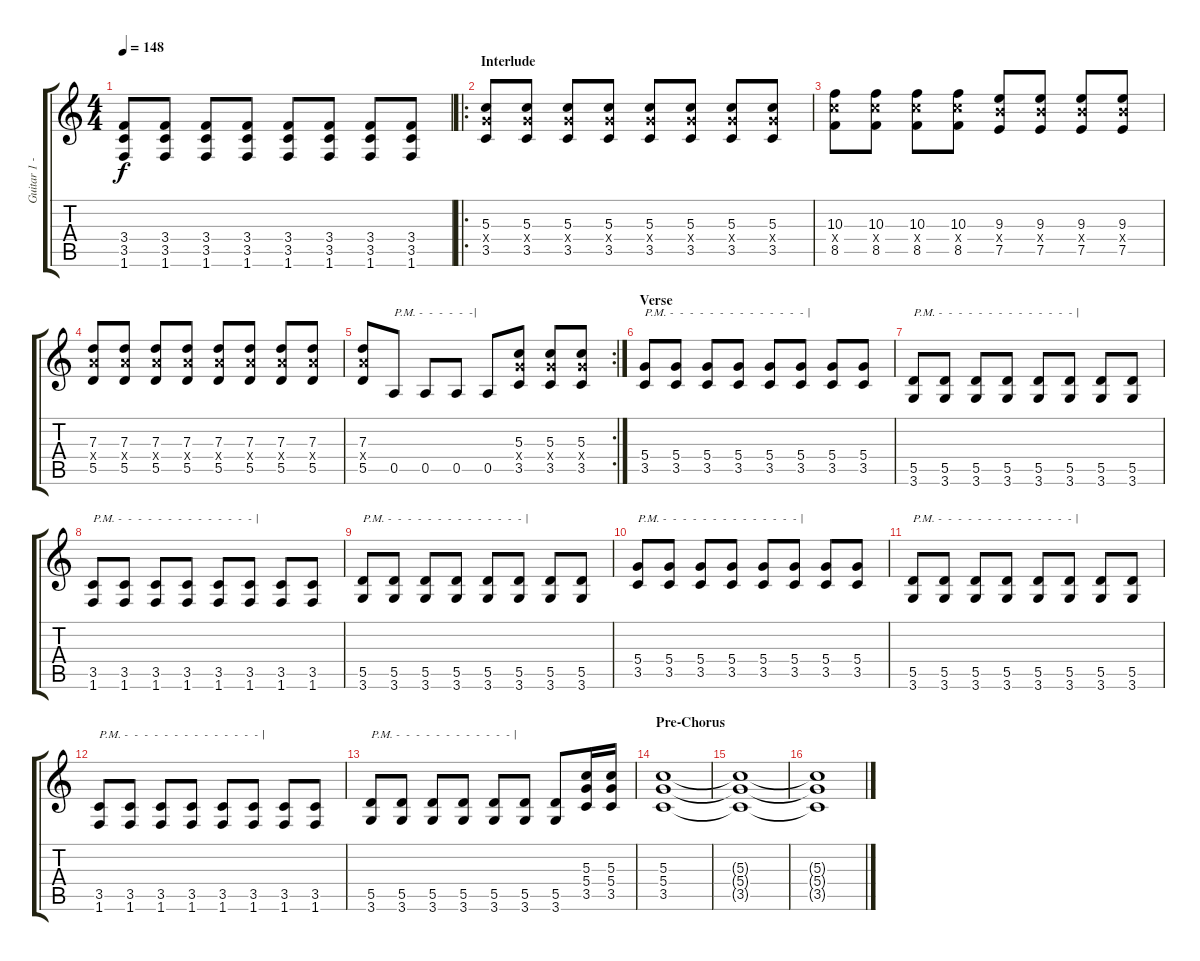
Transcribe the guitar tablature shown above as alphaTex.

\track ("Guitar 1 - Distortion" "Guitar 1 -") {instrument distortionguitar}
\staff {score tabs}
\tuning (E4 B3 G3 D3 A2 E2) {hide}
\ts (4 4)
\tempo 148
\clef g2
\ks c
(3.4 3.5 1.6).8{dy f} (3.4 3.5 1.6).8 (3.4 3.5 1.6).8 (3.4 3.5 1.6).8 (3.4 3.5 1.6).8 (3.4 3.5 1.6).8 (3.4 3.5 1.6).8 (3.4 3.5 1.6).8 |
\ro
\section ("" "Interlude")
(5.3 5.4{x} 3.5).8 (5.3 5.4{x} 3.5).8 (5.3 5.4{x} 3.5).8 (5.3 5.4{x} 3.5).8 (5.3 5.4{x} 3.5).8 (5.3 5.4{x} 3.5).8 (5.3 5.4{x} 3.5).8 (5.3 5.4{x} 3.5).8 |
(10.3 10.4{x} 8.5).8 (10.3 10.4{x} 8.5).8 (10.3 10.4{x} 8.5).8 (10.3 10.4{x} 8.5).8 (9.3 9.4{x} 7.5).8 (9.3 9.4{x} 7.5).8 (9.3 9.4{x} 7.5).8 (9.3 9.4{x} 7.5).8 |
(7.3 7.4{x} 5.5).8 (7.3 7.4{x} 5.5).8 (7.3 7.4{x} 5.5).8 (7.3 7.4{x} 5.5).8 (7.3 7.4{x} 5.5).8 (7.3 7.4{x} 5.5).8 (7.3 7.4{x} 5.5).8 (7.3 7.4{x} 5.5).8 |
\rc 2
(7.3 7.4{x} 5.5).8 0.5.8{txt "P.M. -  -  -  -  -  -|"} 0.5.8 0.5.8 0.5.8 (5.3 5.4{x} 3.5).8 (5.3 5.4{x} 3.5).8 (5.3 5.4{x} 3.5).8 |
\section ("" "Verse")
(5.4 3.5).8{txt "P.M. -  -  -  -  -  -  -  -  -  -  -  -  -  - |  "} (5.4 3.5).8 (5.4 3.5).8 (5.4 3.5).8 (5.4 3.5).8 (5.4 3.5).8 (5.4 3.5).8 (5.4 3.5).8 |
(5.5 3.6).8{txt "P.M. -  -  -  -  -  -  -  -  -  -  -  -  -  - |  "} (5.5 3.6).8 (5.5 3.6).8 (5.5 3.6).8 (5.5 3.6).8 (5.5 3.6).8 (5.5 3.6).8 (5.5 3.6).8 |
(3.5 1.6).8{txt "P.M. -  -  -  -  -  -  -  -  -  -  -  -  -  - |  "} (3.5 1.6).8 (3.5 1.6).8 (3.5 1.6).8 (3.5 1.6).8 (3.5 1.6).8 (3.5 1.6).8 (3.5 1.6).8 |
(5.5 3.6).8{txt "P.M. -  -  -  -  -  -  -  -  -  -  -  -  -  - |  "} (5.5 3.6).8 (5.5 3.6).8 (5.5 3.6).8 (5.5 3.6).8 (5.5 3.6).8 (5.5 3.6).8 (5.5 3.6).8 |
(5.4 3.5).8{txt "P.M. -  -  -  -  -  -  -  -  -  -  -  -  -  - |  "} (5.4 3.5).8 (5.4 3.5).8 (5.4 3.5).8 (5.4 3.5).8 (5.4 3.5).8 (5.4 3.5).8 (5.4 3.5).8 |
(5.5 3.6).8{txt "P.M. -  -  -  -  -  -  -  -  -  -  -  -  -  - |  "} (5.5 3.6).8 (5.5 3.6).8 (5.5 3.6).8 (5.5 3.6).8 (5.5 3.6).8 (5.5 3.6).8 (5.5 3.6).8 |
(3.5 1.6).8{txt "P.M. -  -  -  -  -  -  -  -  -  -  -  -  -  - |  "} (3.5 1.6).8 (3.5 1.6).8 (3.5 1.6).8 (3.5 1.6).8 (3.5 1.6).8 (3.5 1.6).8 (3.5 1.6).8 |
(5.5 3.6).8{txt "P.M. -  -  -  -  -  -  -  -  -  -  -  - |  "} (5.5 3.6).8 (5.5 3.6).8 (5.5 3.6).8 (5.5 3.6).8 (5.5 3.6).8 (5.5 3.6).8 (5.3 5.4 3.5).16 (5.3 5.4 3.5).16 |
\section ("" "Pre-Chorus")
(5.3 5.4 3.5).1 |
(5.3{t} 5.4{t} 3.5{t}).1 |
(5.3{t} 5.4{t} 3.5{t}).1
